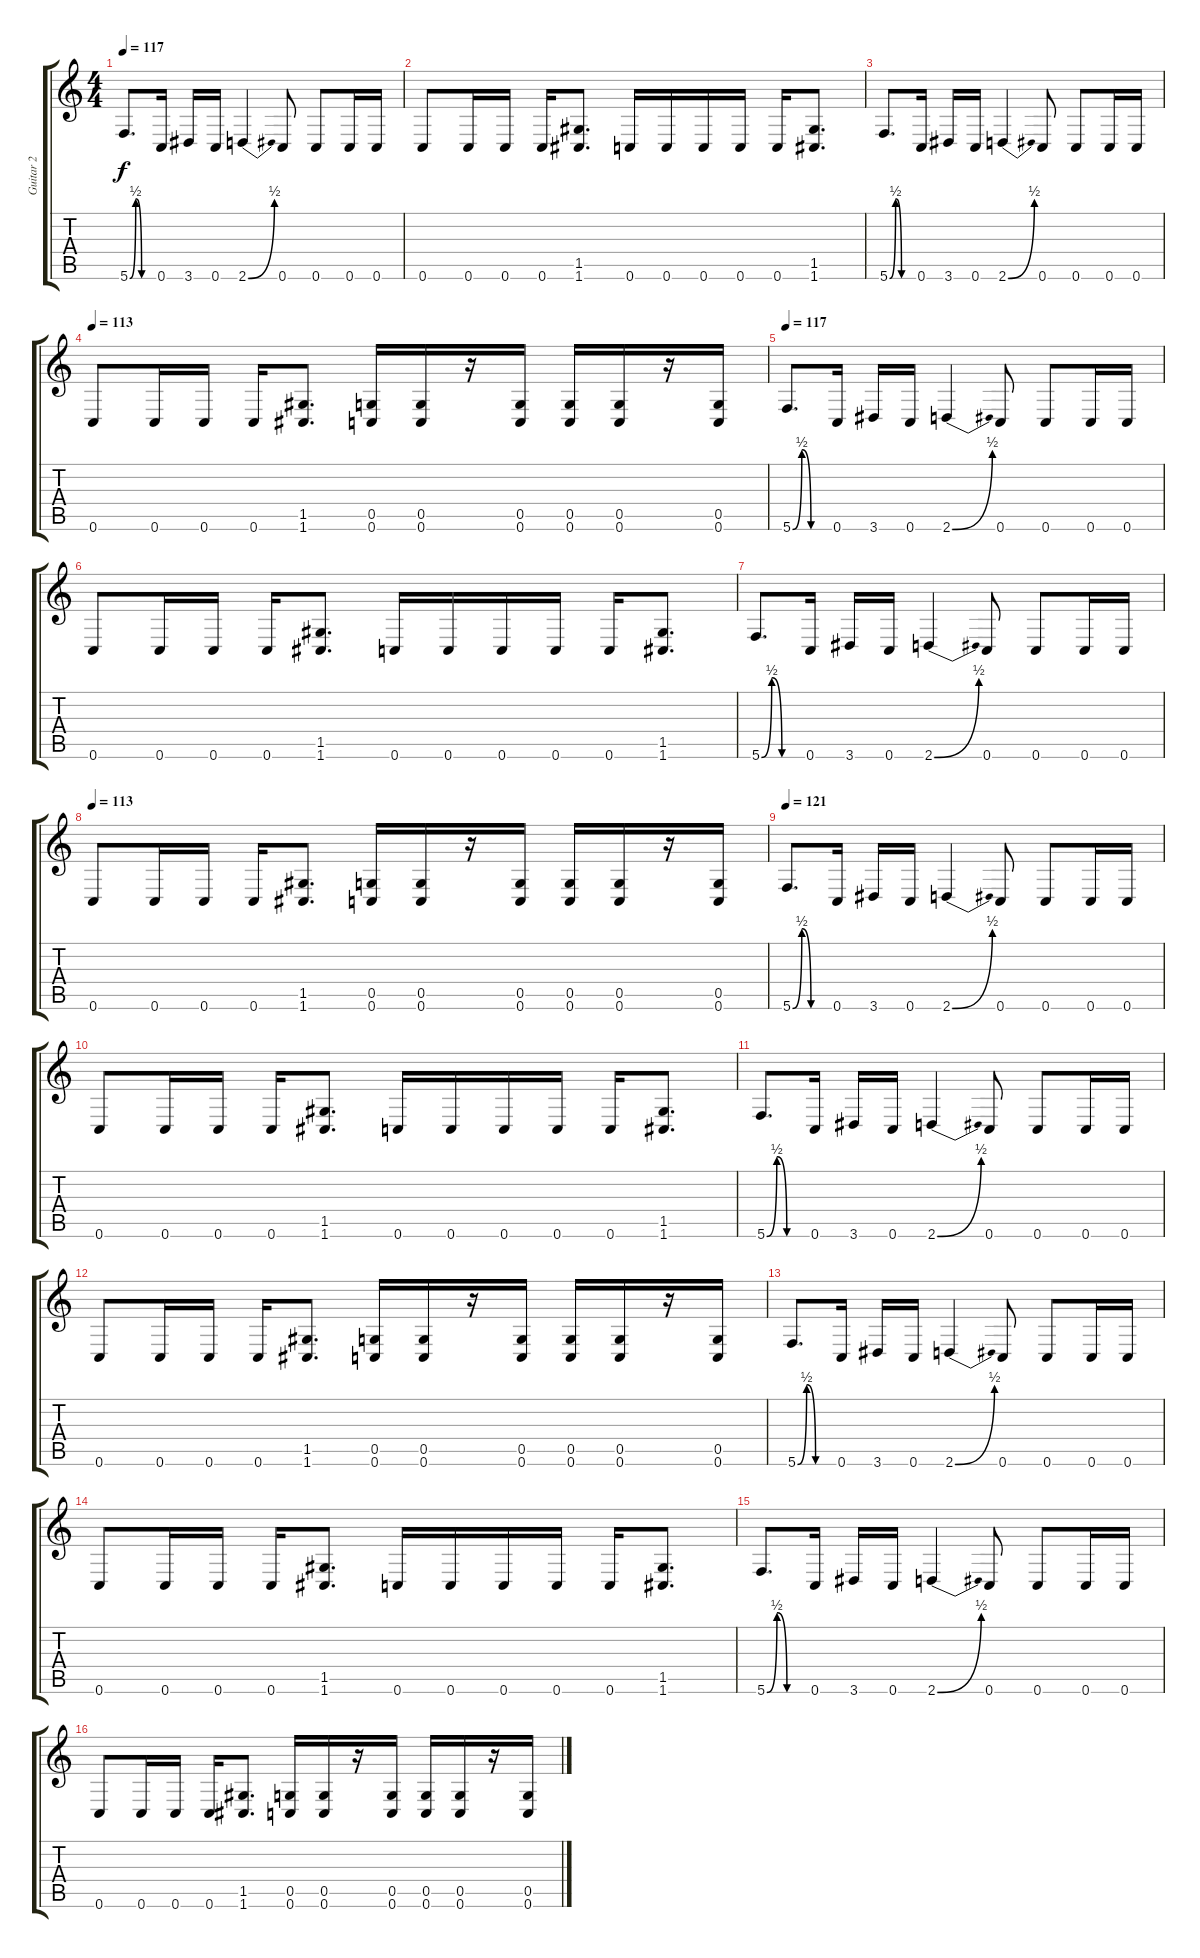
\track ("Guitar 2" "Guitar 2") {instrument distortionguitar}
\staff {score tabs}
\tuning (D4 A3 F3 C3 G2 C2) {hide}
\ts (4 4)
\tempo 117
\clef g2
\ks c
5.6{be (custom 0 0 15 2 30 0 45 0 60 0)}.8{d dy f} 0.6.16 3.6.16 0.6.16 2.6{be (bend 0 0 60 2)}.4 0.6.8 0.6.8 0.6.16 0.6.16 |
0.6.8 0.6.16 0.6.16 0.6.16 (1.5 1.6).8{d} 0.6.16 0.6.16 0.6.16 0.6.16 0.6.16 (1.5 1.6).8{d} |
5.6{be (custom 0 0 15 2 30 0 45 0 60 0)}.8{d} 0.6.16 3.6.16 0.6.16 2.6{be (bend 0 0 60 2)}.4 0.6.8 0.6.8 0.6.16 0.6.16 |
\tempo 113
0.6.8 0.6.16 0.6.16 0.6.16 (1.5 1.6).8{d} (0.5 0.6).16 (0.5 0.6).16 r.16 (0.5 0.6).16 (0.5 0.6).16 (0.5 0.6).16 r.16 (0.5 0.6).16 |
\tempo 117
5.6{be (custom 0 0 15 2 30 0 45 0 60 0)}.8{d} 0.6.16 3.6.16 0.6.16 2.6{be (bend 0 0 60 2)}.4 0.6.8 0.6.8 0.6.16 0.6.16 |
0.6.8 0.6.16 0.6.16 0.6.16 (1.5 1.6).8{d} 0.6.16 0.6.16 0.6.16 0.6.16 0.6.16 (1.5 1.6).8{d} |
5.6{be (custom 0 0 15 2 30 0 45 0 60 0)}.8{d} 0.6.16 3.6.16 0.6.16 2.6{be (bend 0 0 60 2)}.4 0.6.8 0.6.8 0.6.16 0.6.16 |
\tempo 113
0.6.8 0.6.16 0.6.16 0.6.16 (1.5 1.6).8{d} (0.5 0.6).16 (0.5 0.6).16 r.16 (0.5 0.6).16 (0.5 0.6).16 (0.5 0.6).16 r.16 (0.5 0.6).16 |
\tempo 121
5.6{be (custom 0 0 15 2 30 0 45 0 60 0)}.8{d} 0.6.16 3.6.16 0.6.16 2.6{be (bend 0 0 60 2)}.4 0.6.8 0.6.8 0.6.16 0.6.16 |
0.6.8 0.6.16 0.6.16 0.6.16 (1.5 1.6).8{d} 0.6.16 0.6.16 0.6.16 0.6.16 0.6.16 (1.5 1.6).8{d} |
5.6{be (custom 0 0 15 2 30 0 45 0 60 0)}.8{d} 0.6.16 3.6.16 0.6.16 2.6{be (bend 0 0 60 2)}.4 0.6.8 0.6.8 0.6.16 0.6.16 |
0.6.8 0.6.16 0.6.16 0.6.16 (1.5 1.6).8{d} (0.5 0.6).16 (0.5 0.6).16 r.16 (0.5 0.6).16 (0.5 0.6).16 (0.5 0.6).16 r.16 (0.5 0.6).16 |
5.6{be (custom 0 0 15 2 30 0 45 0 60 0)}.8{d} 0.6.16 3.6.16 0.6.16 2.6{be (bend 0 0 60 2)}.4 0.6.8 0.6.8 0.6.16 0.6.16 |
0.6.8 0.6.16 0.6.16 0.6.16 (1.5 1.6).8{d} 0.6.16 0.6.16 0.6.16 0.6.16 0.6.16 (1.5 1.6).8{d} |
5.6{be (custom 0 0 15 2 30 0 45 0 60 0)}.8{d} 0.6.16 3.6.16 0.6.16 2.6{be (bend 0 0 60 2)}.4 0.6.8 0.6.8 0.6.16 0.6.16 |
0.6.8 0.6.16 0.6.16 0.6.16 (1.5 1.6).8{d} (0.5 0.6).16 (0.5 0.6).16 r.16 (0.5 0.6).16 (0.5 0.6).16 (0.5 0.6).16 r.16 (0.5 0.6).16
